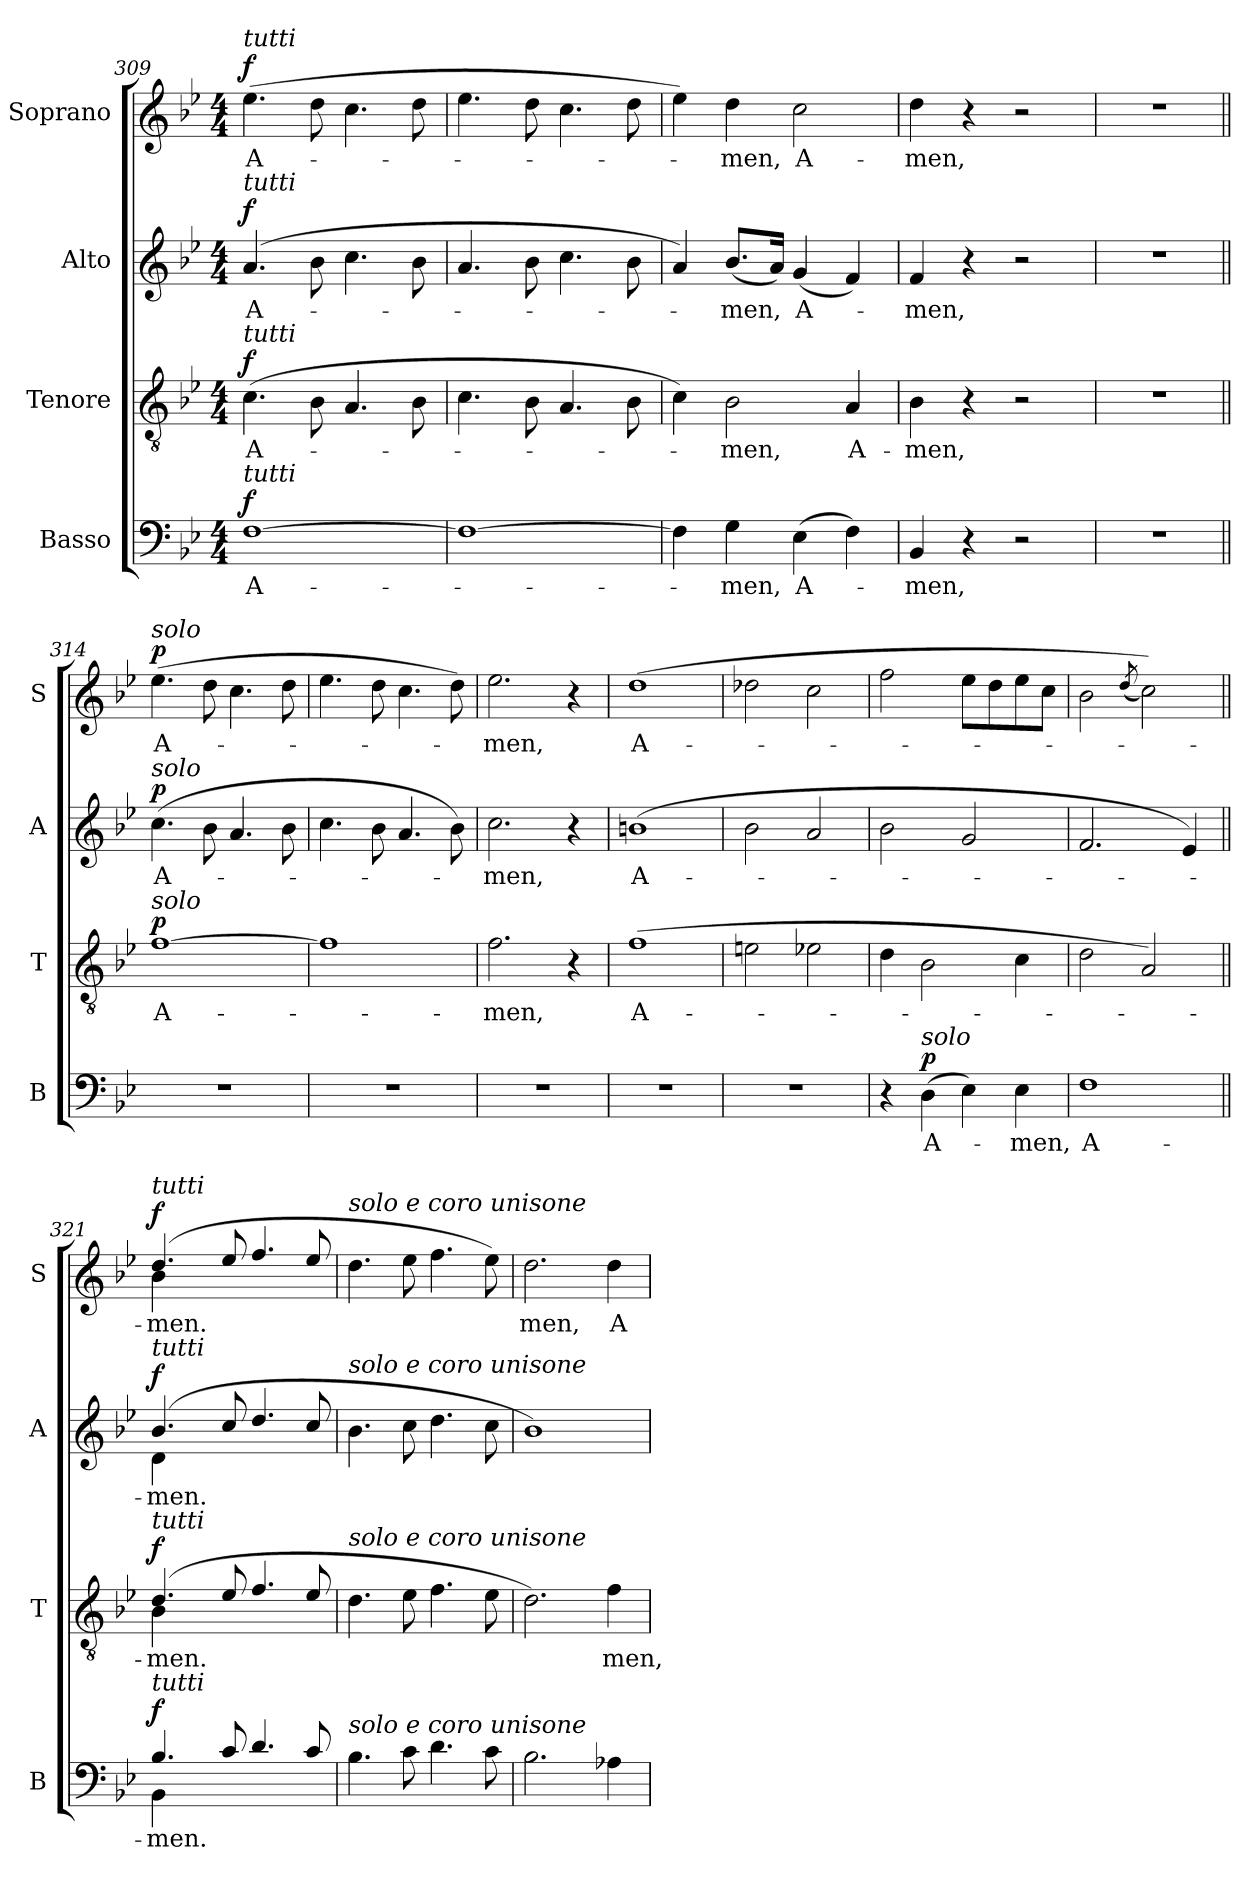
**kern	**text	**dynam	**kern	**text	**dynam	**kern	**text	**dynam	**kern	**text	**dynam
*part4	*part4	*part4	*part3	*part3	*part3	*part2	*part2	*part2	*part1	*part1	*part1
*staff4	*staff4	*staff4	*staff3	*staff3	*staff3	*staff2	*staff2	*staff2	*staff1	*staff1	*staff1
*I"Basso	*	*	*I"Tenore	*	*	*I"Alto	*	*	*I"Soprano	*	*
*I'B	*	*	*I'T	*	*	*I'A	*	*	*I'S	*	*
*clefF4	*	*	*clefGv2	*	*	*clefG2	*	*	*clefG2	*	*
*k[b-e-]	*	*	*k[b-e-]	*	*	*k[b-e-]	*	*	*k[b-e-]	*	*
*B-:	*	*	*B-:	*	*	*B-:	*	*	*B-:	*	*
*M4/4	*	*	*M4/4	*	*	*M4/4	*	*	*M4/4	*	*
=309	=309	=309	=309	=309	=309	=309	=309	=309	=309	=309	=309
!	!	!	!	!	!	!	!	!	!LO:TX:a:i:t=tutti	!	!
!	!	!	!	!	!	!LO:TX:a:i:t=tutti	!	!	!	!	!
!	!	!	!LO:TX:a:i:t=tutti	!	!	!	!	!	!	!	!
!LO:TX:a:i:t=tutti	!	!	!	!	!	!	!	!	!	!	!
!	!	!LO:DY:a	!	!	!LO:DY:a	!	!	!LO:DY:a	!	!	!LO:DY:a
[1F	A-	f	(>4.c\	A-	f	(>4.a/	A-	f	(>4.ee-\	A-	f
.	.	.	8B-\	.	.	8b-\	.	.	8dd\	.	.
.	.	.	4.A/	.	.	4.cc\	.	.	4.cc\	.	.
.	.	.	8B-\	.	.	8b-\	.	.	8dd\	.	.
=310	=310	=310	=310	=310	=310	=310	=310	=310	=310	=310	=310
1F_	.	.	4.c\	.	.	4.a/	.	.	4.ee-\	.	.
.	.	.	8B-\	.	.	8b-\	.	.	8dd\	.	.
.	.	.	4.A/	.	.	4.cc\	.	.	4.cc\	.	.
.	.	.	8B-\	.	.	8b-\	.	.	8dd\	.	.
=311	=311	=311	=311	=311	=311	=311	=311	=311	=311	=311	=311
4F\]	.	.	4c\)	.	.	4a/)	.	.	4ee-\)	.	.
4G\	-men,	.	2B-\	-men,	.	(<8.b-/L	-men,	.	4dd\	-men,	.
.	.	.	.	.	.	16a/Jk)	.	.	.	.	.
(>4E-\	A-	.	.	.	.	(<4g/	A-	.	2cc\	A-	.
4F\)	.	.	4A/	A-	.	4f/)	.	.	.	.	.
=312	=312	=312	=312	=312	=312	=312	=312	=312	=312	=312	=312
4BB-/	-men,	.	4B-\	-men,	.	4f/	-men,	.	4dd\	-men,	.
4r	.	.	4r	.	.	4r	.	.	4r	.	.
2r	.	.	2r	.	.	2r	.	.	2r	.	.
=313	=313	=313	=313	=313	=313	=313	=313	=313	=313	=313	=313
1r	.	.	1r	.	.	1r	.	.	1r	.	.
!!LO:PB:g=z
=314||	=314||	=314||	=314||	=314||	=314||	=314||	=314||	=314||	=314||	=314||	=314||
!	!	!	!	!	!	!	!	!	!LO:TX:a:i:t=solo	!	!
!	!	!	!	!	!	!LO:TX:a:i:t=solo	!	!	!	!	!
!	!	!	!LO:TX:a:i:t=solo	!	!	!	!	!	!	!	!
!	!	!	!	!	!LO:DY:a	!	!	!LO:DY:a	!	!	!LO:DY:a
1r	.	.	[1f	A-	p	(>4.cc\	A-	p	(>4.ee-\	A-	p
.	.	.	.	.	.	8b-\	.	.	8dd\	.	.
.	.	.	.	.	.	4.a/	.	.	4.cc\	.	.
.	.	.	.	.	.	8b-\	.	.	8dd\	.	.
=315	=315	=315	=315	=315	=315	=315	=315	=315	=315	=315	=315
1r	.	.	1f]	.	.	4.cc\	.	.	4.ee-\	.	.
.	.	.	.	.	.	8b-\	.	.	8dd\	.	.
.	.	.	.	.	.	4.a/	.	.	4.cc\	.	.
.	.	.	.	.	.	8b-\)	.	.	8dd\)	.	.
=316	=316	=316	=316	=316	=316	=316	=316	=316	=316	=316	=316
1r	.	.	2.f\	-men,	.	2.cc\	-men,	.	2.ee-\	-men,	.
.	.	.	4r	.	.	4r	.	.	4r	.	.
=317	=317	=317	=317	=317	=317	=317	=317	=317	=317	=317	=317
1r	.	.	(>1f	A-	.	(>1bn	A-	.	(>1dd	A-	.
=318	=318	=318	=318	=318	=318	=318	=318	=318	=318	=318	=318
1r	.	.	2en\	.	.	2b-\	.	.	2dd-X\	.	.
.	.	.	2e-X\	.	.	2a/	.	.	2cc\	.	.
=319	=319	=319	=319	=319	=319	=319	=319	=319	=319	=319	=319
4r	.	.	4d\	.	.	2b-\	.	.	2ff\	.	.
!LO:TX:a:i:t=solo	!	!	!	!	!	!	!	!	!	!	!
!	!	!LO:DY:a	!	!	!	!	!	!	!	!	!
(>4D\	A-	p	2B-\	.	.	.	.	.	.	.	.
4E-\)	.	.	.	.	.	2g/	.	.	8ee-\L	.	.
.	.	.	.	.	.	.	.	.	8dd\	.	.
4E-\	-men,	.	4c\	.	.	.	.	.	8ee-\	.	.
.	.	.	.	.	.	.	.	.	8cc\J	.	.
=320	=320	=320	=320	=320	=320	=320	=320	=320	=320	=320	=320
1F	A-	.	2d\	.	.	2.f/	.	.	2b-\	.	.
.	.	.	.	.	.	.	.	.	(<8qdd/	.	.
.	.	.	2A/)	.	.	.	.	.	2cc\))	.	.
.	.	.	.	.	.	4e-/)	.	.	.	.	.
!!LO:LB:g=z
=321||	=321||	=321||	=321||	=321||	=321||	=321||	=321||	=321||	=321||	=321||	=321||
*^	*	*	*^	*	*	*^	*	*	*^	*	*
!	!	!	!	!	!	!	!	!	!	!	!	!LO:TX:a:i:t=tutti	!	!	!
!	!	!	!	!	!	!	!	!LO:TX:a:i:t=tutti	!	!	!	!	!	!	!
!	!	!	!	!LO:TX:a:i:t=tutti	!	!	!	!	!	!	!	!	!	!	!
!LO:TX:a:i:t=tutti	!	!	!	!	!	!	!	!	!	!	!	!	!	!	!
!	!	!	!LO:DY:a	!	!	!	!LO:DY:a	!	!	!	!LO:DY:a	!	!	!	!LO:DY:a
4.B-/	4BB-\	-men.	f	(>4.d/	4B-\	-men.	f	(>4.b-/	4d\	-men.	f	(>4.dd/	4b-\	-men.	f
.	4ryy	.	.	.	4ryy	.	.	.	4ryy	.	.	.	4ryy	.	.
8c/	.	.	.	8e-/	.	.	.	8cc/	.	.	.	8ee-/	.	.	.
4.d/	2ryy	.	.	4.f/	2ryy	.	.	4.dd/	2ryy	.	.	4.ff/	2ryy	.	.
8c/	.	.	.	8e-/	.	.	.	8cc/	.	.	.	8ee-/	.	.	.
*v	*v	*	*	*	*	*	*	*v	*v	*	*	*v	*v	*	*
*	*	*	*v	*v	*	*	*	*	*	*	*	*
=322	=322	=322	=322	=322	=322	=322	=322	=322	=322	=322	=322
!	!	!	!	!	!	!	!	!	!LO:TX:a:i:t=solo e coro unisone	!	!
!	!	!	!	!	!	!LO:TX:a:i:t=solo e coro unisone	!	!	!	!	!
!	!	!	!LO:TX:a:i:t=solo e coro unisone	!	!	!	!	!	!	!	!
!LO:TX:a:i:t=solo e coro unisone	!	!	!	!	!	!	!	!	!	!	!
4.B-\	.	.	4.d\	.	.	4.b-\	.	.	4.dd\	.	.
8c\	.	.	8e-\	.	.	8cc\	.	.	8ee-\	.	.
4.d\	.	.	4.f\	.	.	4.dd\	.	.	4.ff\	.	.
8c\	.	.	8e-\	.	.	8cc\	.	.	8ee-\)	.	.
=323	=323	=323	=323	=323	=323	=323	=323	=323	=323	=323	=323
2.B-\	.	.	2.d\)	.	.	1b-)	.	.	2.dd\	men,	.
4A-X\	.	.	4f\	men,	.	.	.	.	4dd\	A-	.
=	=	=	=	=	=	=	=	=	=	=	=
*-	*-	*-	*-	*-	*-	*-	*-	*-	*-	*-	*-
